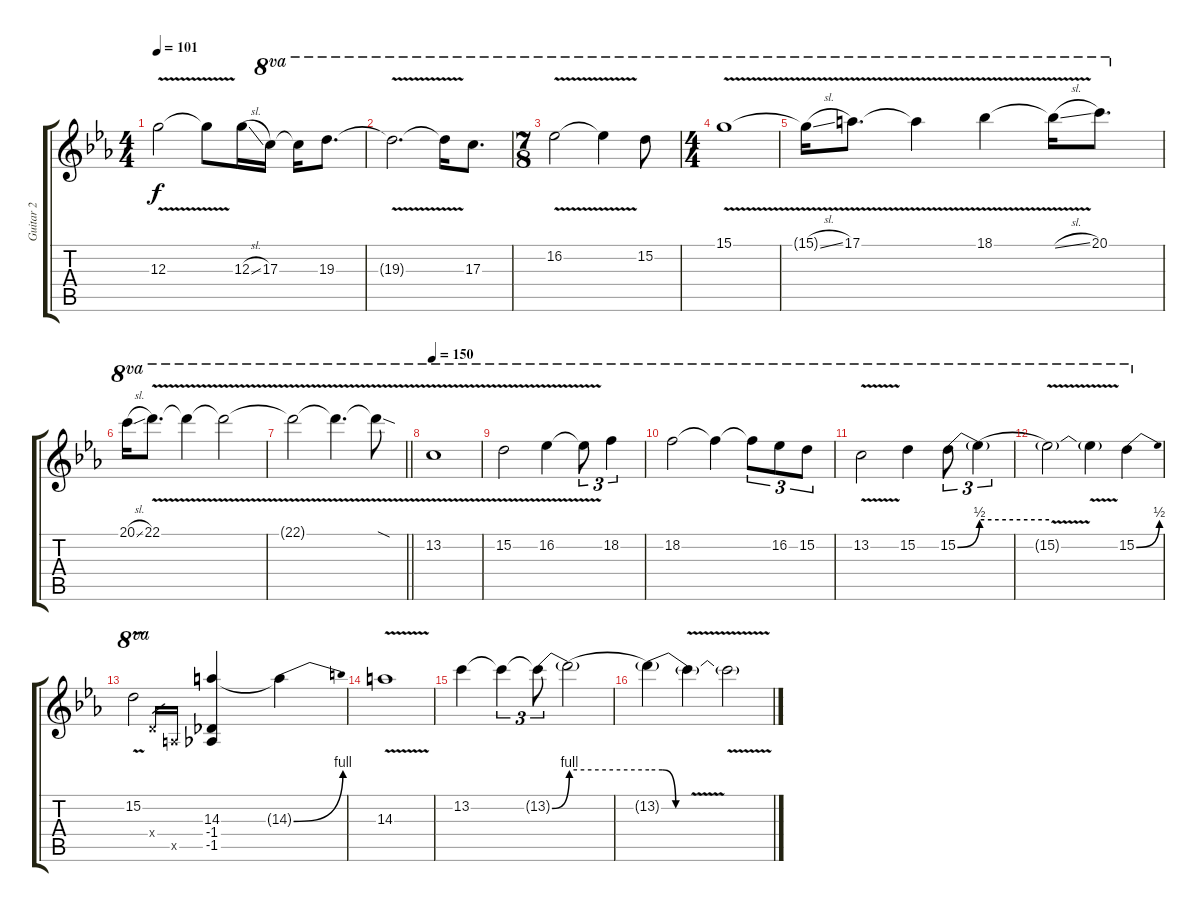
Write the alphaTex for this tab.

\track ("Guitar 2" "Guitar 2") {instrument distortionguitar}
\staff {score tabs}
\tuning (E4 B3 G3 D3 A2 E2) {hide}
\ts (4 4)
\tempo 101
\clef g2
\ks cminor
12.3{v}.2{dy f} 12.3{v t}.8 12.3{sl}.16 17.3.16{ot 8va} 17.3{t}.16{ot 8va} 19.3.8{d ot 8va} |
19.3{v t}.2{d ot 8va} 19.3{v t}.16{ot 8va} 17.3.8{d ot 8va} |
\ts (7 8)
16.2{v}.2{ot 8va} 16.2{v t}.4{ot 8va} 15.2.8{ot 8va} |
\ts (4 4)
15.1{v}.1{ot 8va} |
15.1{sl t}.16{ot 8va} 17.1{v}.8{d ot 8va} 17.1{v t}.4{ot 8va} 18.1{v}.4{ot 8va} 18.1{sl t}.16{ot 8va} 20.1.8{d ot 8va} |
20.1{sl}.16{ot 8va} 22.1{v}.8{d ot 8va} 22.1{v t}.4{ot 8va} 22.1{v t}.2{ot 8va} |
\barLineRight lightlight
22.1{v t}.2{ot 8va} 22.1{v t}.4{d ot 8va} 22.1{sod t}.8{ot 8va} |
\tempo 150
13.2{v}.1{ot 8va} |
15.2{v}.2{ot 8va} 16.2{v}.4{ot 8va} 16.2{v t}.8{tu (3 2) ot 8va} 18.2.4{tu (3 2) ot 8va} |
18.2.2{ot 8va} 18.2{t}.4{ot 8va} 18.2{t}.8{tu (3 2) ot 8va} 16.2.8{tu (3 2) ot 8va} 15.2.8{tu (3 2) ot 8va} |
13.2{v}.2{ot 8va} 15.2.4{ot 8va} 15.2{be (bend 0 0 60 2)}.8{tu (3 2) ot 8va} 15.2{be (hold 0 2 60 2) t}.4{tu (3 2) ot 8va} |
15.2{v t}.2{ot 8va} 15.2{v t}.4{ot 8va} 15.2{be (bend 0 0 60 2)}.4{ot 8va} |
15.2{v}.2{ot 8va} 0.4{x}.16{gr} 0.5{x}.16{gr} (14.3 -1.4 -1.5).4 14.3{be (bend 0 0 60 4) t}.4 |
14.3{v}.1 |
13.2.4 13.2{t}.4{tu (3 2)} 13.2{be (bend 0 0 60 4) t}.8{tu (3 2)} 13.2{be (hold 0 4 60 4) t}.2 |
13.2{be (custom 0 4 20 4 40 0 60 0) t}.4 13.2{v t}.4 13.2{v t}.2
